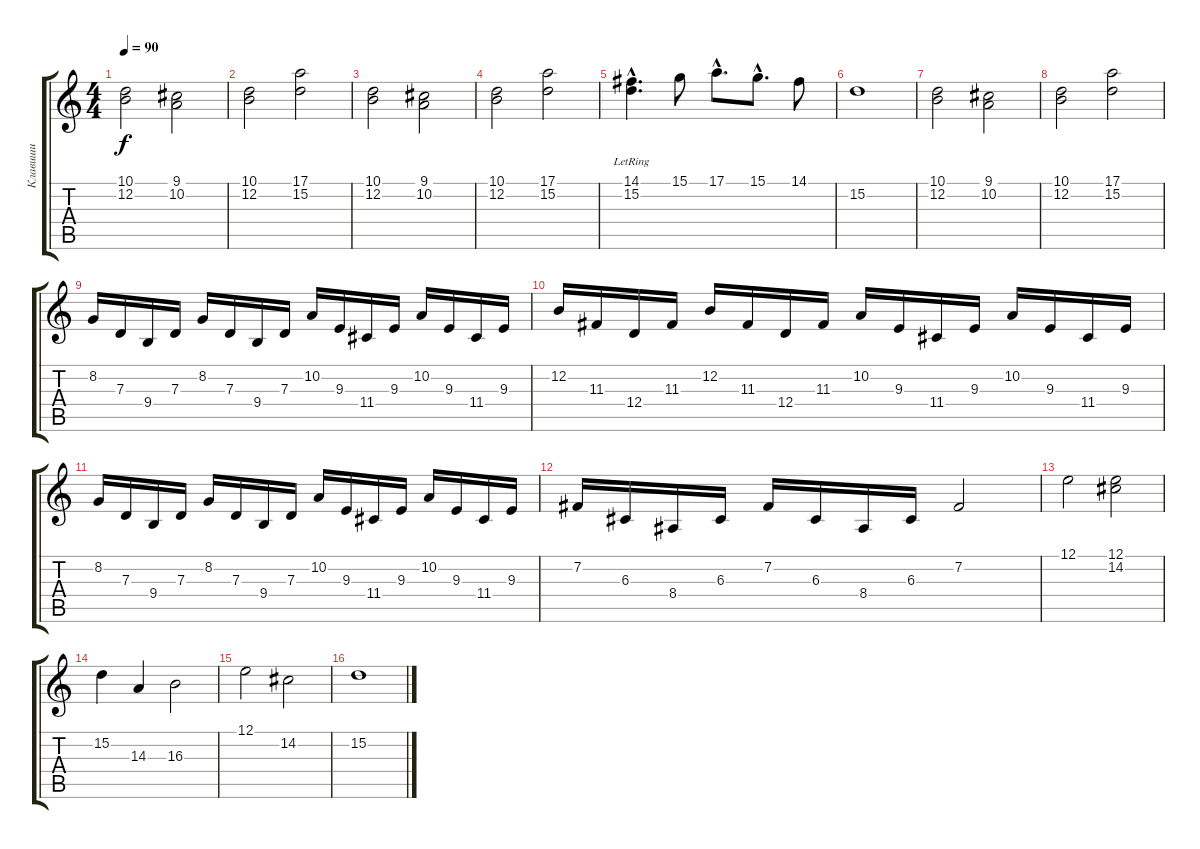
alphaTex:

\track ("Клавиши" "Клавиши") {instrument stringensemble1}
\staff {score tabs}
\tuning (E4 B3 G3 D3 A2 E2) {hide}
\ts (4 4)
\tempo 90
\clef g2
\ks c
(10.1 12.2).2{dy f volume 8 instrument stringensemble1} (9.1 10.2).2 |
(10.1 12.2).2 (17.1 15.2).2 |
(10.1 12.2).2 (9.1 10.2).2 |
(10.1 12.2).2 (17.1 15.2).2 |
(14.1{hac} 15.2{hac lr}).4{d} 15.1.8 17.1{hac}.8{d} 15.1{hac}.8{d} 14.1.8 |
15.2.1 |
(10.1 12.2).2 (9.1 10.2).2 |
(10.1 12.2).2 (17.1 15.2).2 |
8.2.16{volume 11 instrument pizzicatostrings} 7.3.16 9.4.16 7.3.16 8.2.16 7.3.16 9.4.16 7.3.16 10.2.16 9.3.16 11.4.16 9.3.16 10.2.16 9.3.16 11.4.16 9.3.16 |
12.2.16 11.3.16 12.4.16 11.3.16 12.2.16 11.3.16 12.4.16 11.3.16 10.2.16 9.3.16 11.4.16 9.3.16 10.2.16 9.3.16 11.4.16 9.3.16 |
8.2.16 7.3.16 9.4.16 7.3.16 8.2.16 7.3.16 9.4.16 7.3.16 10.2.16 9.3.16 11.4.16 9.3.16 10.2.16 9.3.16 11.4.16 9.3.16 |
7.2.16 6.3.16 8.4.16 6.3.16 7.2.16 6.3.16 8.4.16 6.3.16 7.2.2 |
12.1.2{volume 8 instrument stringensemble1} (12.1 14.2).2 |
15.2.4 14.3.4 16.3.2 |
12.1.2 14.2.2 |
15.2.1
